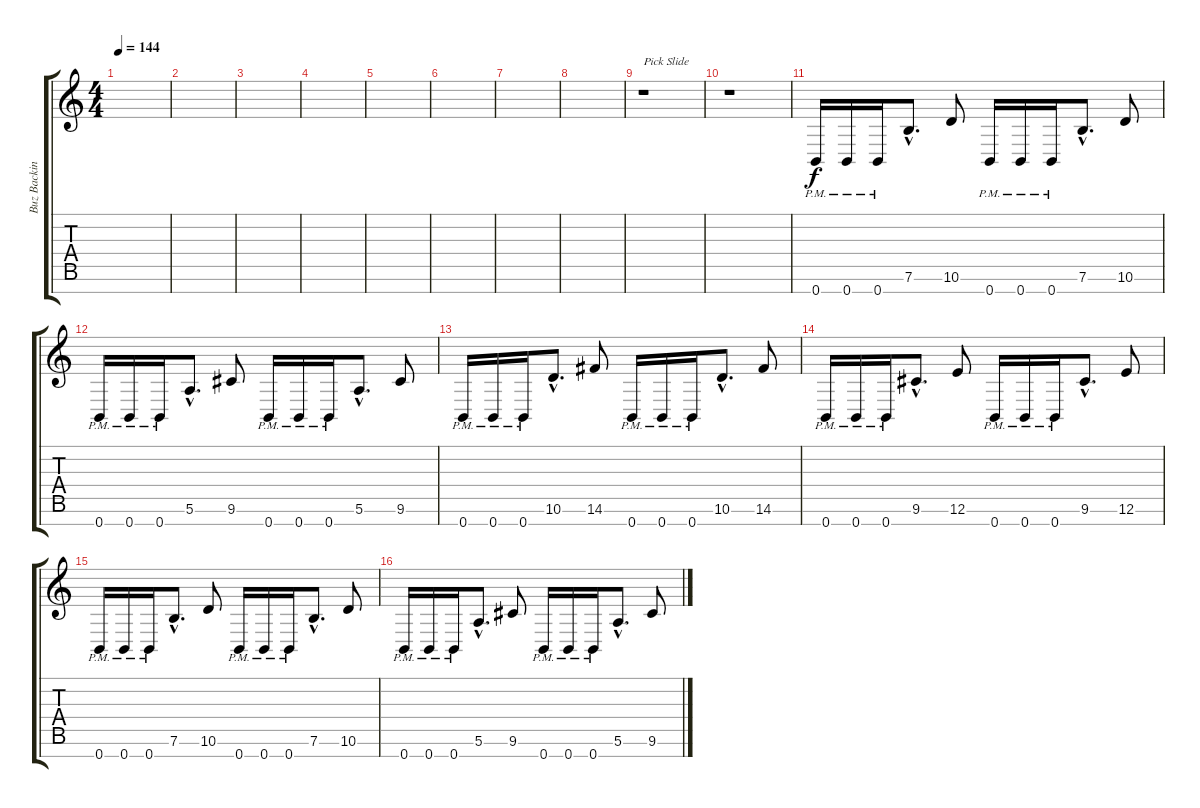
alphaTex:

\track ("Buz Backing" "Buz Backin") {instrument distortionguitar}
\staff {score tabs}
\tuning (E4 B3 G3 D3 A2 E2 B1) {hide}
\ts (4 4)
\tempo 144
\clef g2
\ks c
|
|
|
|
|
|
|
|
r.1{txt "Pick Slide"} |
r.1 |
0.7{pm}.16 0.7{pm}.16 0.7{pm}.16 7.6{hac}.8{d} 10.6.8 0.7{pm}.16 0.7{pm}.16 0.7{pm}.16 7.6{hac}.8{d} 10.6.8 |
0.7{pm}.16 0.7{pm}.16 0.7{pm}.16 5.6{hac}.8{d} 9.6.8 0.7{pm}.16 0.7{pm}.16 0.7{pm}.16 5.6{hac}.8{d} 9.6.8 |
0.7{pm}.16 0.7{pm}.16 0.7{pm}.16 10.6{hac}.8{d} 14.6.8 0.7{pm}.16 0.7{pm}.16 0.7{pm}.16 10.6{hac}.8{d} 14.6.8 |
0.7{pm}.16 0.7{pm}.16 0.7{pm}.16 9.6{hac}.8{d} 12.6.8 0.7{pm}.16 0.7{pm}.16 0.7{pm}.16 9.6{hac}.8{d} 12.6.8 |
0.7{pm}.16 0.7{pm}.16 0.7{pm}.16 7.6{hac}.8{d} 10.6.8 0.7{pm}.16 0.7{pm}.16 0.7{pm}.16 7.6{hac}.8{d} 10.6.8 |
0.7{pm}.16 0.7{pm}.16 0.7{pm}.16 5.6{hac}.8{d} 9.6.8 0.7{pm}.16 0.7{pm}.16 0.7{pm}.16 5.6{hac}.8{d} 9.6.8
